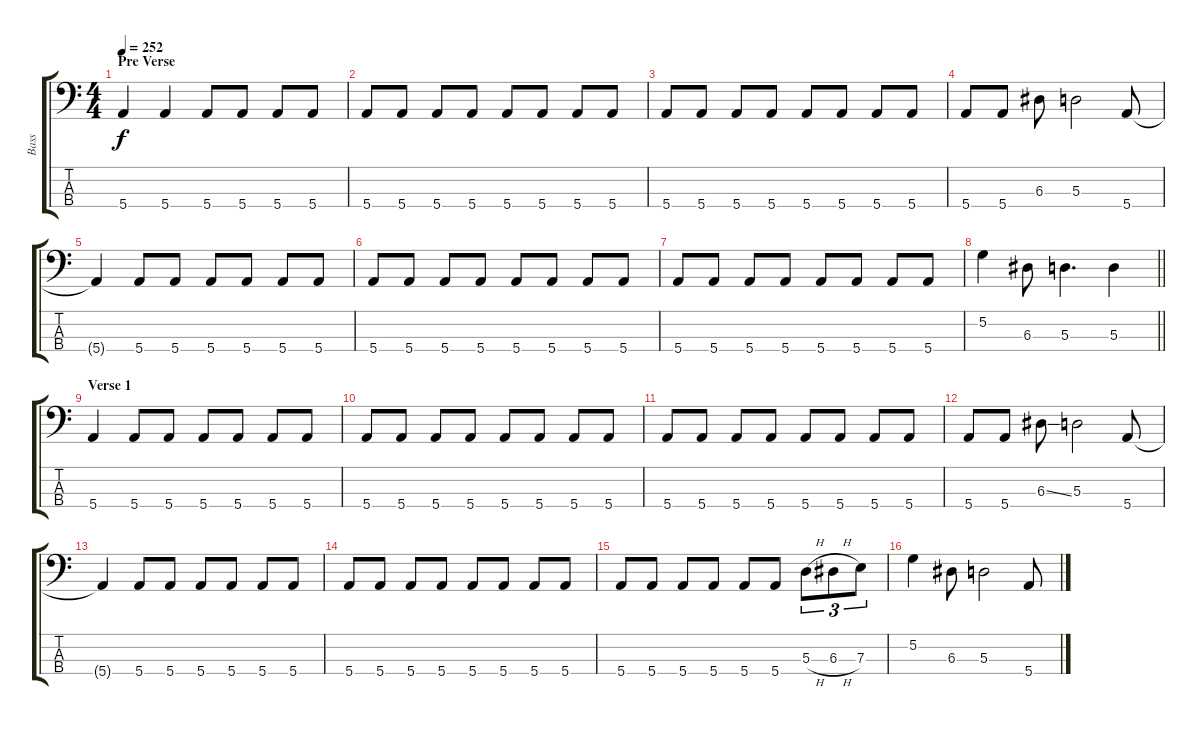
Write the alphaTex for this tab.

\track ("Bass" "Bass") {instrument electricbassfinger}
\staff {score tabs}
\tuning (G2 D2 A1 E1) {hide}
\ts (4 4)
\section ("" "Pre Verse")
\tempo 252
\clef f4
\ks c
5.4{t}.4{dy f} 5.4.4 5.4.8 5.4.8 5.4.8 5.4.8 |
5.4.8 5.4.8 5.4.8 5.4.8 5.4.8 5.4.8 5.4.8 5.4.8 |
5.4.8 5.4.8 5.4.8 5.4.8 5.4.8 5.4.8 5.4.8 5.4.8 |
5.4.8 5.4.8 6.3.8 5.3.2 5.4.8 |
5.4{t}.4 5.4.8 5.4.8 5.4.8 5.4.8 5.4.8 5.4.8 |
5.4.8 5.4.8 5.4.8 5.4.8 5.4.8 5.4.8 5.4.8 5.4.8 |
5.4.8 5.4.8 5.4.8 5.4.8 5.4.8 5.4.8 5.4.8 5.4.8 |
\barLineRight lightlight
5.2.4 6.3.8 5.3.4{d} 5.3.4 |
\section ("" "Verse 1")
5.4.4 5.4.8 5.4.8 5.4.8 5.4.8 5.4.8 5.4.8 |
5.4.8 5.4.8 5.4.8 5.4.8 5.4.8 5.4.8 5.4.8 5.4.8 |
5.4.8 5.4.8 5.4.8 5.4.8 5.4.8 5.4.8 5.4.8 5.4.8 |
5.4.8 5.4.8 6.3{ss}.8 5.3.2 5.4.8 |
5.4{t}.4 5.4.8 5.4.8 5.4.8 5.4.8 5.4.8 5.4.8 |
5.4.8 5.4.8 5.4.8 5.4.8 5.4.8 5.4.8 5.4.8 5.4.8 |
5.4.8 5.4.8 5.4.8 5.4.8 5.4.8 5.4.8 5.3{h}.8{tu (3 2)} 6.3{h}.8{tu (3 2)} 7.3.8{tu (3 2)} |
5.2.4 6.3.8 5.3.2 5.4.8
